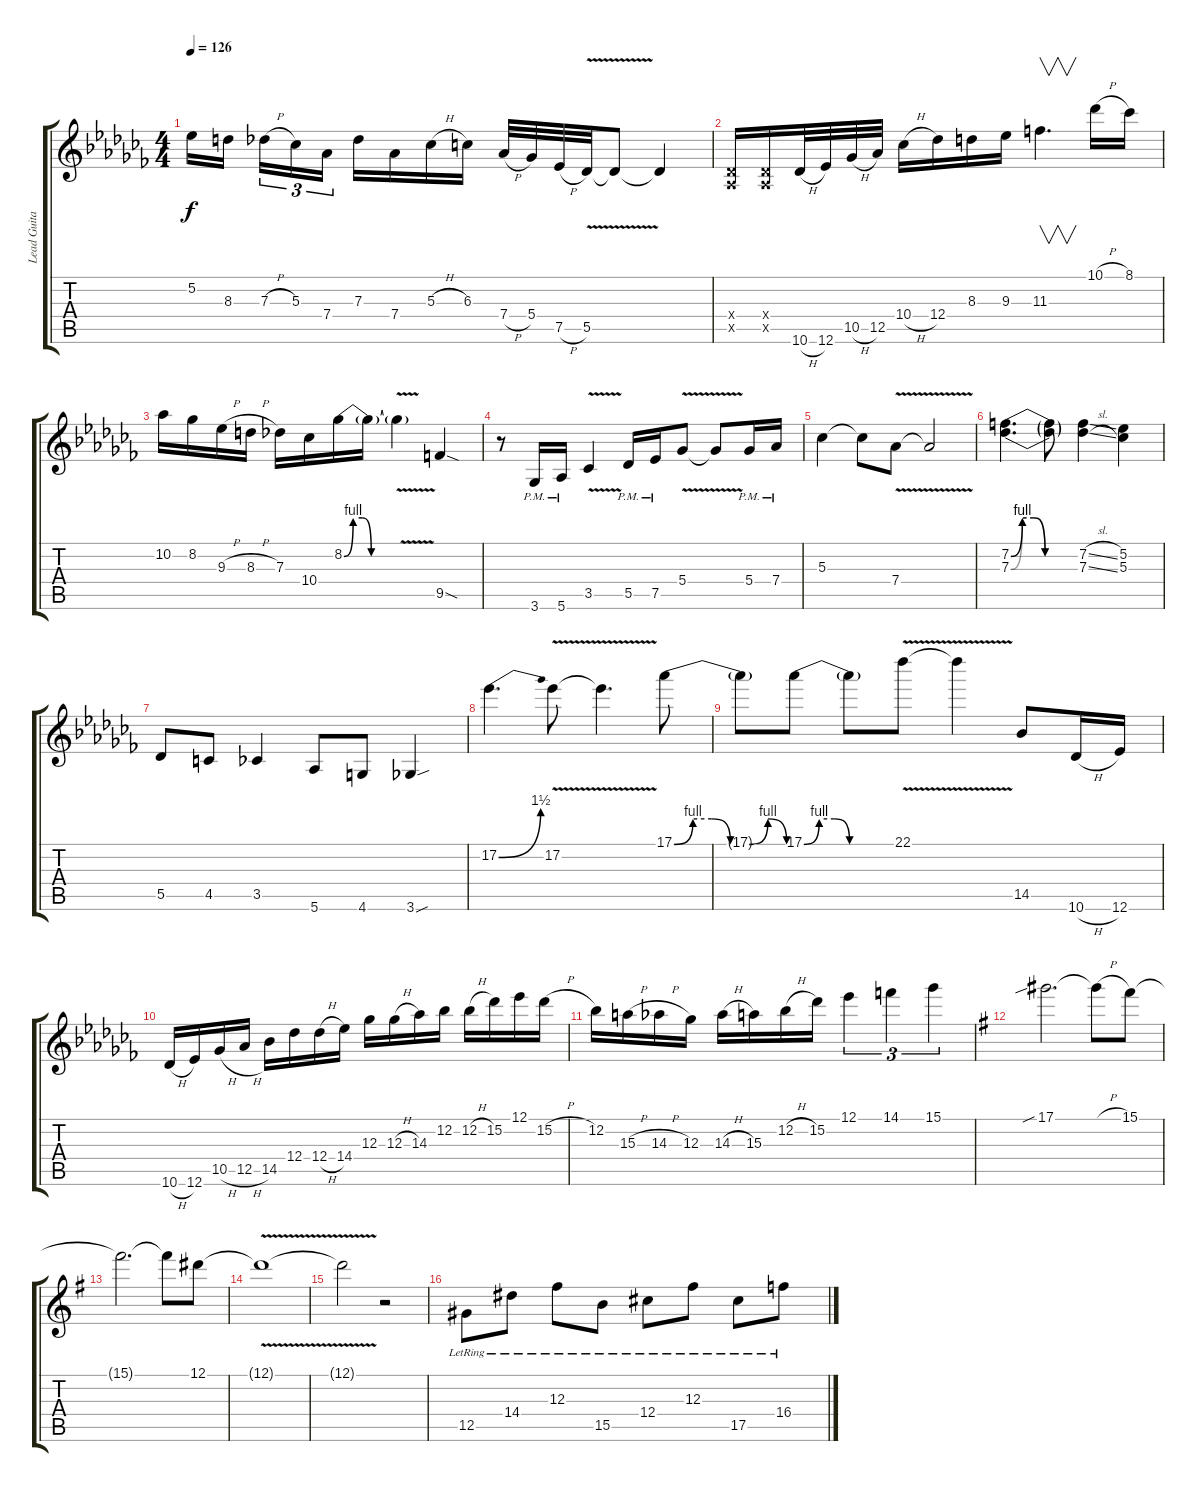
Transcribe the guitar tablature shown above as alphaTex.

\track ("Lead Guitar" "Lead Guita") {instrument acousticguitarsteel}
\staff {score tabs}
\tuning (Eb4 Bb3 Gb3 Db3 Ab2 Eb2) {hide}
\ts (4 4)
\tempo 126
\clef g2
\ks cb
5.2.16{dy f} 8.3.16{beam splitsecondary} 7.3{h}.16{tu (3 2)} 5.3.16{tu (3 2)} 7.4.16{tu (3 2)} 7.3.16 7.4.16 5.3{h}.16 6.3.16 7.4{h}.32 5.4.32 7.5{h}.32 5.5{v}.32 5.5{t}.8 5.5{t}.4 |
(0.4{x} 0.5{x}).16 (0.4{x} 0.5{x}).16 10.6{h}.32 12.6.32 10.5{h}.32 12.5.32 10.4{h}.16 12.4.16 8.3.16 9.3.16 11.3.4{v d} 10.1{h}.16 8.1.16 |
10.2.16 8.2.16 9.3{h}.16 8.3{h}.16 7.3.16 10.4.16 8.2{be (custom 0 0 10 4 20 4 30 0 60 0)}.16 8.2{t}.16 8.2{v t}.4 9.5{sod}.4 |
r.8 3.6{pm}.16 5.6{pm}.16 3.5{v}.4 5.5{pm}.16 7.5{pm}.16 5.4{v}.8 5.4{t}.8 5.4{pm}.16 7.4{pm}.16 |
5.3.4 5.3{t}.8 7.4{v}.8 7.4{t}.2 |
(7.2{be (custom 0 0 10 4 20 4 30 0 60 0)} 7.3{be (custom 0 0 10 4 20 4 30 0 60 0)}).4{d} (7.2{t} 7.3{t}).8 (7.2{sl} 7.3{sl}).4 (5.2 5.3).4 |
5.5.8 4.5.8 3.5.4 5.6.8 4.6.8 3.6{sou}.4 |
17.2{be (bend 0 0 60 6)}.4{d} 17.2{v}.8 17.2{t}.4{d} 17.1{be (custom 0 0 10 4 20 4 30 0 40 0 50 4 60 0)}.8 |
17.1{t}.8 17.1{be (custom 0 0 10 4 20 4 30 0 60 0)}.8 17.1{t}.8 22.1{v}.8 22.1{t}.4 14.5.8 10.6{h}.16 12.6.16 |
10.6{h}.16 12.6.16 10.5{h}.16 12.5{h}.16 14.5.16 12.4.16 12.4{h}.16 14.4.16 12.3.16 12.3{h}.16 14.3.16 12.2.16 12.2{h}.16 15.2.16 12.1.16 15.2{h}.16 |
12.2.16 15.3{h}.16 14.3{h}.16 12.3.16 14.3{h}.16 15.3.16 12.2{h}.16 15.2.16 12.1.4{tu (3 2)} 14.1.4{tu (3 2)} 15.1.4{tu (3 2)} |
\ks g
17.1{sib}.2{d} 17.1{h t}.8 15.1.8 |
15.1{t}.2{d} 15.1{t}.8 12.1.8 |
12.1{v t}.1 |
12.1{t}.2 r.2{balance 4 instrument acousticguitarsteel} |
12.5{lr}.8 14.4{lr}.8 12.3{lr}.8 15.5{lr}.8 12.4{lr}.8 12.3{lr}.8 17.5{lr}.8 16.4{lr}.8
